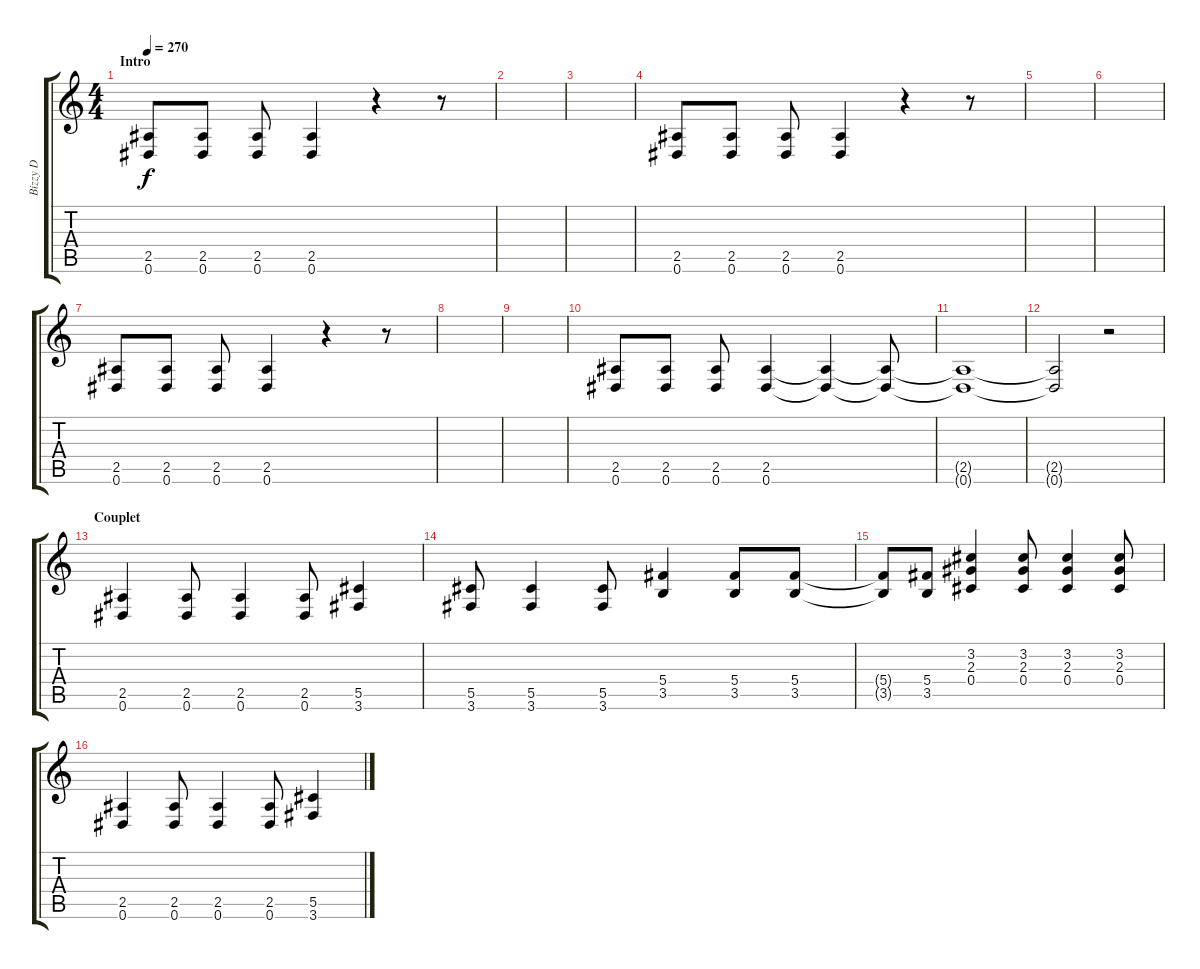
\track ("Bizzy D" "Bizzy D") {instrument distortionguitar}
\staff {score tabs}
\tuning (Eb4 Bb3 Gb3 Db3 Ab2 Eb2) {hide}
\ts (4 4)
\section ("" "Intro")
\tempo 270
\clef g2
\ks c
(2.5 0.6).8{dy f instrument distortionguitar} (2.5 0.6).8 (2.5 0.6).8 (2.5 0.6).4 r.4 r.8 |
|
|
(2.5 0.6).8 (2.5 0.6).8 (2.5 0.6).8 (2.5 0.6).4 r.4 r.8 |
|
|
(2.5 0.6).8 (2.5 0.6).8 (2.5 0.6).8 (2.5 0.6).4 r.4 r.8 |
|
|
(2.5 0.6).8 (2.5 0.6).8 (2.5 0.6).8 (2.5 0.6).4 (2.5{t} 0.6{t}).4 (2.5{t} 0.6{t}).8 |
(2.5{t} 0.6{t}).1 |
(2.5{t} 0.6{t}).2 r.2 |
\section ("" "Couplet")
(2.5 0.6).4 (2.5 0.6).8 (2.5 0.6).4 (2.5 0.6).8 (5.5 3.6).4 |
(5.5 3.6).8 (5.5 3.6).4 (5.5 3.6).8 (5.4 3.5).4 (5.4 3.5).8 (5.4 3.5).8 |
(5.4{t} 3.5{t}).8 (5.4 3.5).8 (3.2 2.3 0.4).4 (3.2 2.3 0.4).8 (3.2 2.3 0.4).4 (3.2 2.3 0.4).8 |
(2.5 0.6).4 (2.5 0.6).8 (2.5 0.6).4 (2.5 0.6).8 (5.5 3.6).4
